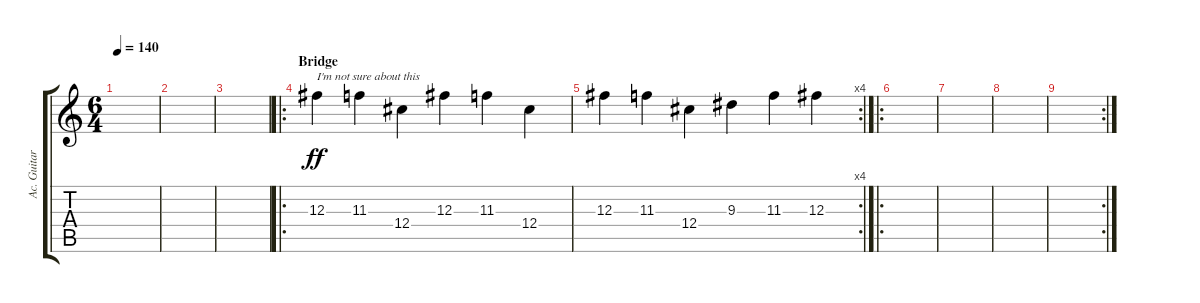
\track ("Ac. Guitar (melody)" "Ac. Guitar") {instrument acousticguitarsteel}
\staff {score tabs}
\tuning (Eb4 Bb3 Gb3 Db3 Ab2 Eb2) {hide}
\ts (6 4)
\tempo 140
\clef g2
\ks c
|
|
|
\ro
\section ("" "Bridge")
12.3.4{txt "I'm not sure about this" dy ff volume 14 balance 8 instrument stringensemble2} 11.3.4 12.4.4 12.3.4 11.3.4 12.4.4 |
\rc 4
12.3.4 11.3.4 12.4.4 9.3.4 11.3.4 12.3.4 |
\ro
|
|
|
\rc 2
